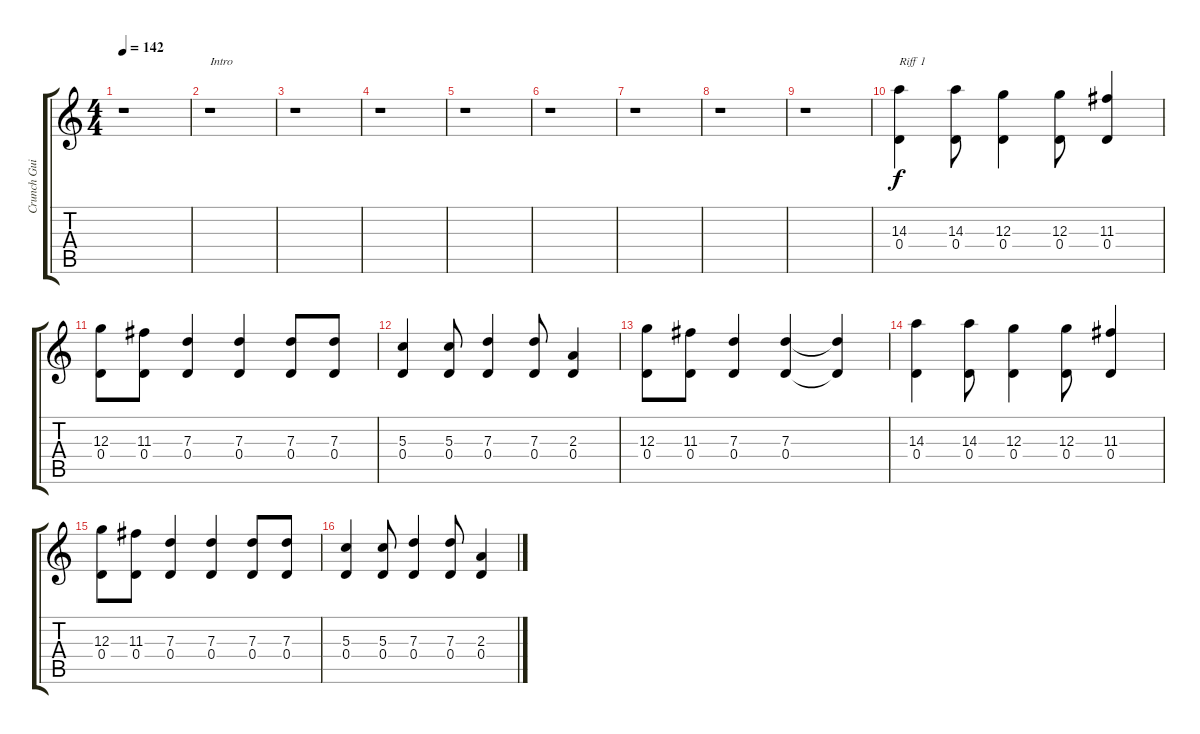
\track ("Crunch Guitar 1" "Crunch Gui") {instrument distortionguitar}
\staff {score tabs}
\tuning (E4 B3 G3 D3 A2 E2) {hide}
\ts (4 4)
\tempo 142
\clef g2
\ks c
r.1{dy f instrument distortionguitar} |
r.1{txt "Intro"} |
r.1 |
r.1 |
r.1 |
r.1 |
r.1 |
r.1 |
r.1 |
(14.3 0.4).4{txt "Riff 1"} (14.3 0.4).8 (12.3 0.4).4 (12.3 0.4).8 (11.3 0.4).4 |
(12.3 0.4).8 (11.3 0.4).8 (7.3 0.4).4 (7.3 0.4).4 (7.3 0.4).8 (7.3 0.4).8 |
(5.3 0.4).4 (5.3 0.4).8 (7.3 0.4).4 (7.3 0.4).8 (2.3 0.4).4 |
(12.3 0.4).8 (11.3 0.4).8 (7.3 0.4).4 (7.3 0.4).4 (7.3{t} 0.4{t}).4 |
(14.3 0.4).4 (14.3 0.4).8 (12.3 0.4).4 (12.3 0.4).8 (11.3 0.4).4 |
(12.3 0.4).8 (11.3 0.4).8 (7.3 0.4).4 (7.3 0.4).4 (7.3 0.4).8 (7.3 0.4).8 |
(5.3 0.4).4 (5.3 0.4).8 (7.3 0.4).4 (7.3 0.4).8 (2.3 0.4).4
